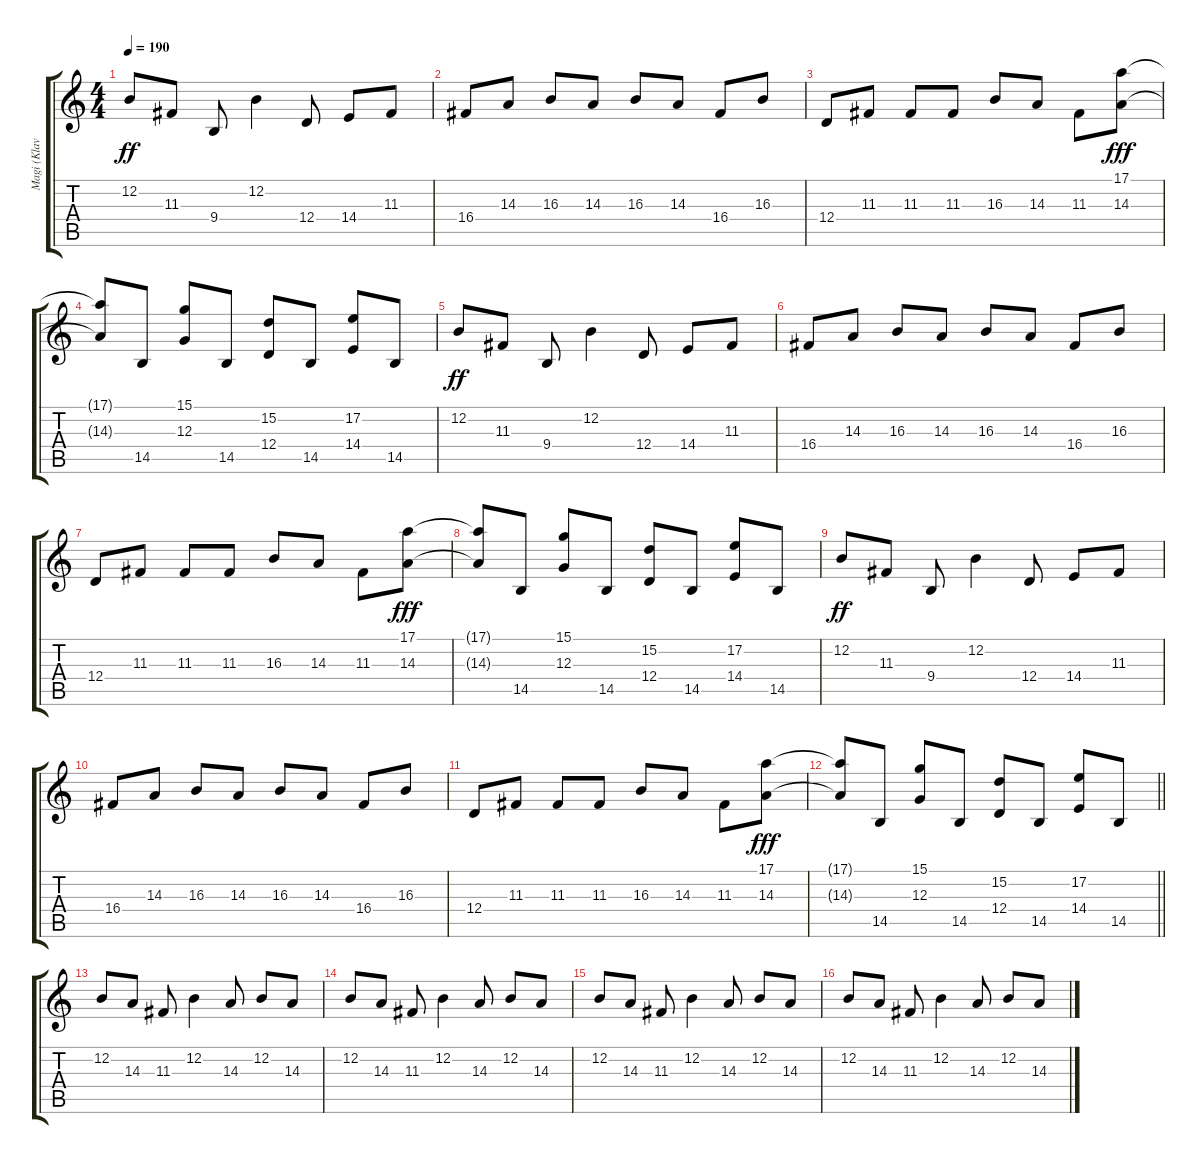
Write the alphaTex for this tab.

\track ("Magi (Klavijature)" "Magi (Klav") {instrument honkytonkpiano}
\staff {score tabs}
\tuning (E4 B3 G3 D3 A2 E2) {hide}
\ts (4 4)
\tempo 190
\clef g2
\ks c
12.2.8{dy ff} 11.3.8 9.4.8 12.2.4 12.4.8 14.4.8 11.3.8 |
16.4.8 14.3.8 16.3.8 14.3.8 16.3.8 14.3.8 16.4.8 16.3.8 |
12.4.8 11.3.8 11.3.8 11.3.8 16.3.8 14.3.8 11.3.8 (17.1 14.3).8{dy fff} |
(17.1{t} 14.3{t}).8 14.5.8 (15.1 12.3).8 14.5.8 (15.2 12.4).8 14.5.8 (17.2 14.4).8 14.5.8 |
12.2.8{dy ff} 11.3.8 9.4.8 12.2.4 12.4.8 14.4.8 11.3.8 |
16.4.8 14.3.8 16.3.8 14.3.8 16.3.8 14.3.8 16.4.8 16.3.8 |
12.4.8 11.3.8 11.3.8 11.3.8 16.3.8 14.3.8 11.3.8 (17.1 14.3).8{dy fff} |
(17.1{t} 14.3{t}).8 14.5.8 (15.1 12.3).8 14.5.8 (15.2 12.4).8 14.5.8 (17.2 14.4).8 14.5.8 |
12.2.8{dy ff} 11.3.8 9.4.8 12.2.4 12.4.8 14.4.8 11.3.8 |
16.4.8 14.3.8 16.3.8 14.3.8 16.3.8 14.3.8 16.4.8 16.3.8 |
12.4.8 11.3.8 11.3.8 11.3.8 16.3.8 14.3.8 11.3.8 (17.1 14.3).8{dy fff} |
\barLineRight lightlight
(17.1{t} 14.3{t}).8 14.5.8 (15.1 12.3).8 14.5.8 (15.2 12.4).8 14.5.8 (17.2 14.4).8 14.5.8 |
12.2.8 14.3.8 11.3.8 12.2.4 14.3.8 12.2.8 14.3.8 |
12.2.8 14.3.8 11.3.8 12.2.4 14.3.8 12.2.8 14.3.8 |
12.2.8 14.3.8 11.3.8 12.2.4 14.3.8 12.2.8 14.3.8 |
12.2.8 14.3.8 11.3.8 12.2.4 14.3.8 12.2.8 14.3.8
